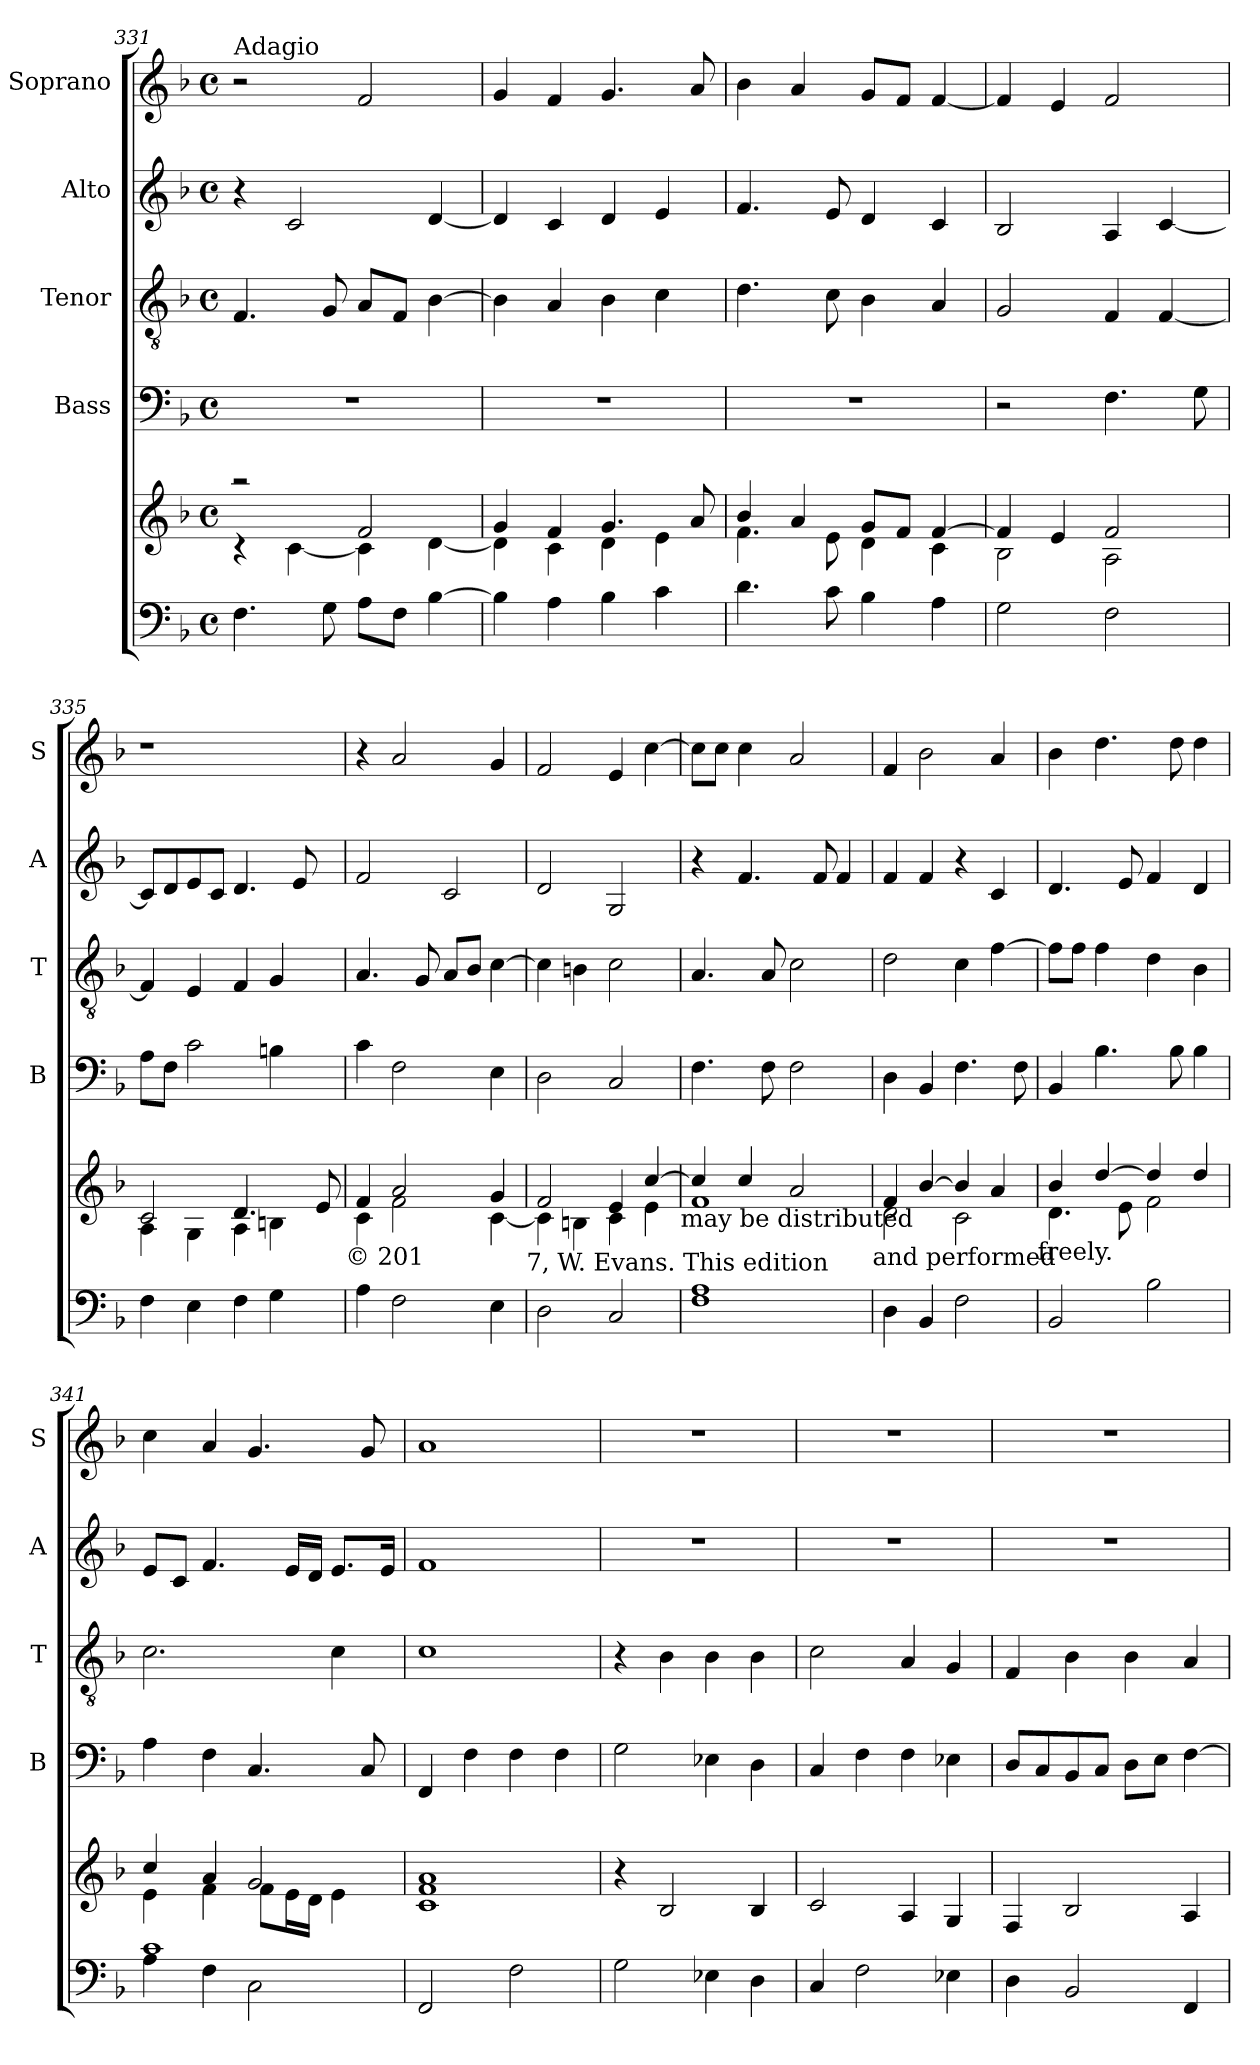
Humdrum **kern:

**kern	**kern	**kern	**kern	**kern	**kern
*part6	*part5	*part4	*part3	*part2	*part1
*staff6	*staff5	*staff4	*staff3	*staff2	*staff1
*	*	*I"Bass	*I"Tenor	*I"Alto	*I"Soprano
*	*	*I'B	*I'T	*I'A	*I'S
!!LO:PB:g=z
*clefF4	*clefG2	*clefF4	*clefGv2	*clefG2	*clefG2
*k[b-]	*k[b-]	*k[b-]	*k[b-]	*k[b-]	*k[b-]
*F:	*F:	*F:	*F:	*F:	*F:
*M4/4	*M4/4	*M4/4	*M4/4	*M4/4	*M4/4
*met(c)	*met(c)	*met(c)	*met(c)	*met(c)	*met(c)
*MM168	*MM168	*MM168	*MM168	*MM168	*MM168
=331	=331	=331	=331	=331	=331
*	*^	*	*	*	*
!	!	!	!	!	!	!LO:TX:a:t=Adagio
4.F\	2raa	4rc	1r	4.F/	4r	2r
.	.	[<4c\	.	.	2c/	.
8G\	.	.	.	8G/	.	.
8A\L	2f/	4c\]	.	8A/L	.	2f/
8F\J	.	.	.	8F/J	.	.
[>4B-\	.	[<4d\	.	[>4B-\	[<4d/	.
=332	=332	=332	=332	=332	=332	=332
4B-\]	4g/	4d\]	1r	4B-\]	4d/]	4g/
4A\	4f/	4c\	.	4A/	4c/	4f/
4B-\	4.g/	4d\	.	4B-\	4d/	4.g/
4c\	.	4e\	.	4c\	4e/	.
.	8a/	.	.	.	.	8a/
=333	=333	=333	=333	=333	=333	=333
4.d\	4b-/	4.f\	1r	4.d\	4.f/	4b-\
.	4a/	.	.	.	.	4a/
8c\	.	8e\	.	8c\	8e/	.
4B-\	8g/L	4d\	.	4B-\	4d/	8g/L
.	8f/J	.	.	.	.	8f/J
4A\	[>4f/	4c\	.	4A/	4c/	[<4f/
=334	=334	=334	=334	=334	=334	=334
2G\	4f/]	2B-\	2r	2G/	2B-/	4f/]
.	4e/	.	.	.	.	4e/
2F\	2f/	2A\	4.F\	4F/	4A/	2f/
.	.	.	.	[<4F/	[<4c/	.
.	.	.	8G\	.	.	.
!!LO:LB:g=z
=335	=335	=335	=335	=335	=335	=335
4F\	2c/	4A\	8A\L	4F/]	8c/L]	1r
.	.	.	8F\J	.	8d/	.
4E\	.	4G\	2c\	4E/	8e/	.
.	.	.	.	.	8c/J	.
4F\	4.d/	4A\	.	4F/	4.d/	.
4G\	.	4Bn\	4Bn\	4G/	.	.
.	8ryy	.	.	.	8e/	.
8ryy	8e/	8ryy	8ryy	8ryy	8ryy	8ryy
!	!	!LO:TX:b:t=© 201	!	!	!	!
=336	=336	=336	=336	=336	=336	=336
4A\	4f/	4c\	4c\	4.A/	2f/	4r
2F\	2a/	2f\	2F\	.	.	2a/
.	.	.	.	8G/	.	.
.	.	.	.	8A/L	2c/	.
.	.	.	.	8B-/J	.	.
4E\	4g/	[<4c\	4E\	[>4c\	.	4g/
!	!	!LO:TX:b:t=7, W. Evans. This edition	!	!	!	!
=337	=337	=337	=337	=337	=337	=337
2D\	2f/	4c\]	2D\	4c\]	2d/	2f/
.	.	4Bn\	.	4Bn\	.	.
2C/	4e/	4c\	2C/	2c\	2G/	4e/
.	[>4cc/	4e\	.	.	.	[>4cc\
!	!	!LO:TX:b:t=may be distributed	!	!	!	!
=338	=338	=338	=338	=338	=338	=338
1F 1A	4cc/]	1f	4.F\	4.A/	4r	8cc\L]
.	.	.	.	.	.	8cc\J
.	4cc/	.	.	.	4.f/	4cc\
.	.	.	8F\	8A/	.	.
.	2a/	.	2F\	2c\	.	2a/
.	.	.	.	.	8f/	.
.	.	.	.	.	4f/	.
!	!LO:TX:b:t=and performed	!	!	!	!	!
=339	=339	=339	=339	=339	=339	=339
4D\	4f/	2d\	4D\	2d\	4f/	4f/
4BB-/	[>4b-/	.	4BB-/	.	4f/	2b-\
2F\	4b-/]	2c\	4.F\	4c\	4r	.
.	4a/	.	.	[>4f\	4c/	4a/
.	.	.	8F\	.	.	.
!	!LO:TX:b:t=freely.	!	!	!	!	!
!!LO:PB:g=z
=340	=340	=340	=340	=340	=340	=340
2BB-/	4b-/	4.d\	4BB-/	8f\L]	4.d/	4b-\
.	.	.	.	8f\J	.	.
.	[>4dd/	.	4.B-\	4f\	.	4.dd\
.	.	8e\	.	.	8e/	.
2B-\	4dd/]	2f\	.	4d\	4f/	.
.	.	.	8B-\	.	.	8dd\
.	4dd/	.	4B-\	4B-\	4d/	4dd\
=341	=341	=341	=341	=341	=341	=341
*^	*	*	*	*	*	*
1c	4A\	4cc/	4e\	4A\	2.c\	8e/L	4cc\
.	.	.	.	.	.	8c/J	.
.	4F\	4a/	4f\	4F\	.	4.f/	4a/
.	2C\	(2g/	8f\L	4.C/	.	.	4.g/
.	.	.	16e\L	.	.	16e/LL	.
.	.	.	16d\JJ	.	.	16d/JJ	.
.	.	.	4e\	.	4c\	8.e/L	.
.	.	.	.	8C/	.	.	8g/
.	.	.	.	.	.	16e/Jk	.
*v	*v	*	*	*	*	*	*
*	*v	*v	*	*	*	*
=342	=342	=342	=342	=342	=342
2FF/	1c 1f 1a	4FF/	1c	1f	1a
.	.	4F\	.	.	.
2F\	.	4F\	.	.	.
.	.	4F\	.	.	.
=343	=343	=343	=343	=343	=343
2G\	4r	2G\	4r	1r	1r
.	2B-/	.	4B-\	.	.
4E-X\	.	4E-X\	4B-\	.	.
4D\	4B-/	4D\	4B-\	.	.
=344	=344	=344	=344	=344	=344
4C/	2c/	4C/	2c\	1r	1r
2F\	.	4F\	.	.	.
.	4A/	4F\	4A/	.	.
4E-X\	4G/	4E-X\	4G/	.	.
!!LO:LB:g=z
=345	=345	=345	=345	=345	=345
4D\	4F/	8D/L	4F/	1r	1r
.	.	8C/	.	.	.
2BB-/	2B-/	8BB-/	4B-\	.	.
.	.	8C/J	.	.	.
.	.	8D\L	4B-\	.	.
.	.	8E\J	.	.	.
4FF/	4A/	[>4F\	4A/	.	.
=	=	=	=	=	=
*-	*-	*-	*-	*-	*-
